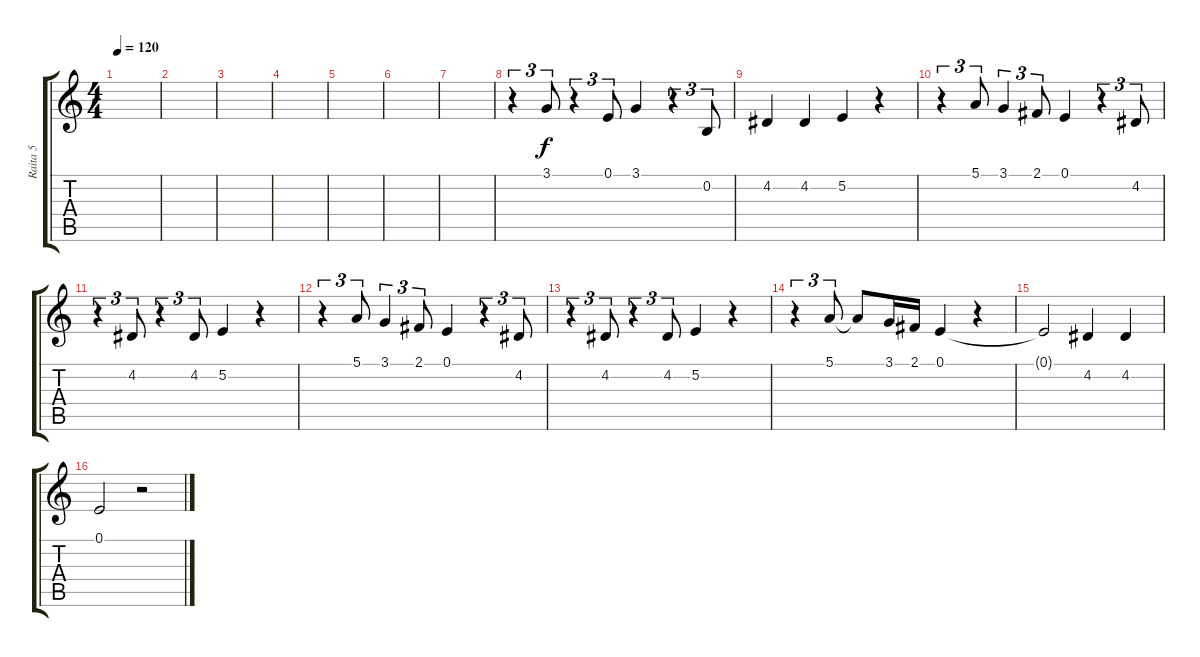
\track ("Raita 5" "Raita 5") {instrument violin}
\staff {score tabs}
\tuning (E4 B3 G3 D3 A2 E2) {hide}
\ts (4 4)
\tempo 120
\clef g2
\ks c
|
|
|
|
|
|
|
r.4{tu (3 2)} 3.1.8{tu (3 2)} r.4{tu (3 2)} 0.1.8{tu (3 2)} 3.1.4 r.4{tu (3 2)} 0.2.8{tu (3 2)} |
4.2.4 4.2.4 5.2.4 r.4 |
r.4{tu (3 2)} 5.1.8{tu (3 2)} 3.1.4{tu (3 2)} 2.1.8{tu (3 2)} 0.1.4 r.4{tu (3 2)} 4.2.8{tu (3 2)} |
r.4{tu (3 2)} 4.2.8{tu (3 2)} r.4{tu (3 2)} 4.2.8{tu (3 2)} 5.2.4 r.4 |
r.4{tu (3 2)} 5.1.8{tu (3 2)} 3.1.4{tu (3 2)} 2.1.8{tu (3 2)} 0.1.4 r.4{tu (3 2)} 4.2.8{tu (3 2)} |
r.4{tu (3 2)} 4.2.8{tu (3 2)} r.4{tu (3 2)} 4.2.8{tu (3 2)} 5.2.4 r.4 |
r.4{tu (3 2)} 5.1.8{tu (3 2)} 5.1{t}.8 3.1.16 2.1.16 0.1.4 r.4 |
0.1{t}.2 4.2.4 4.2.4 |
0.1.2 r.2
